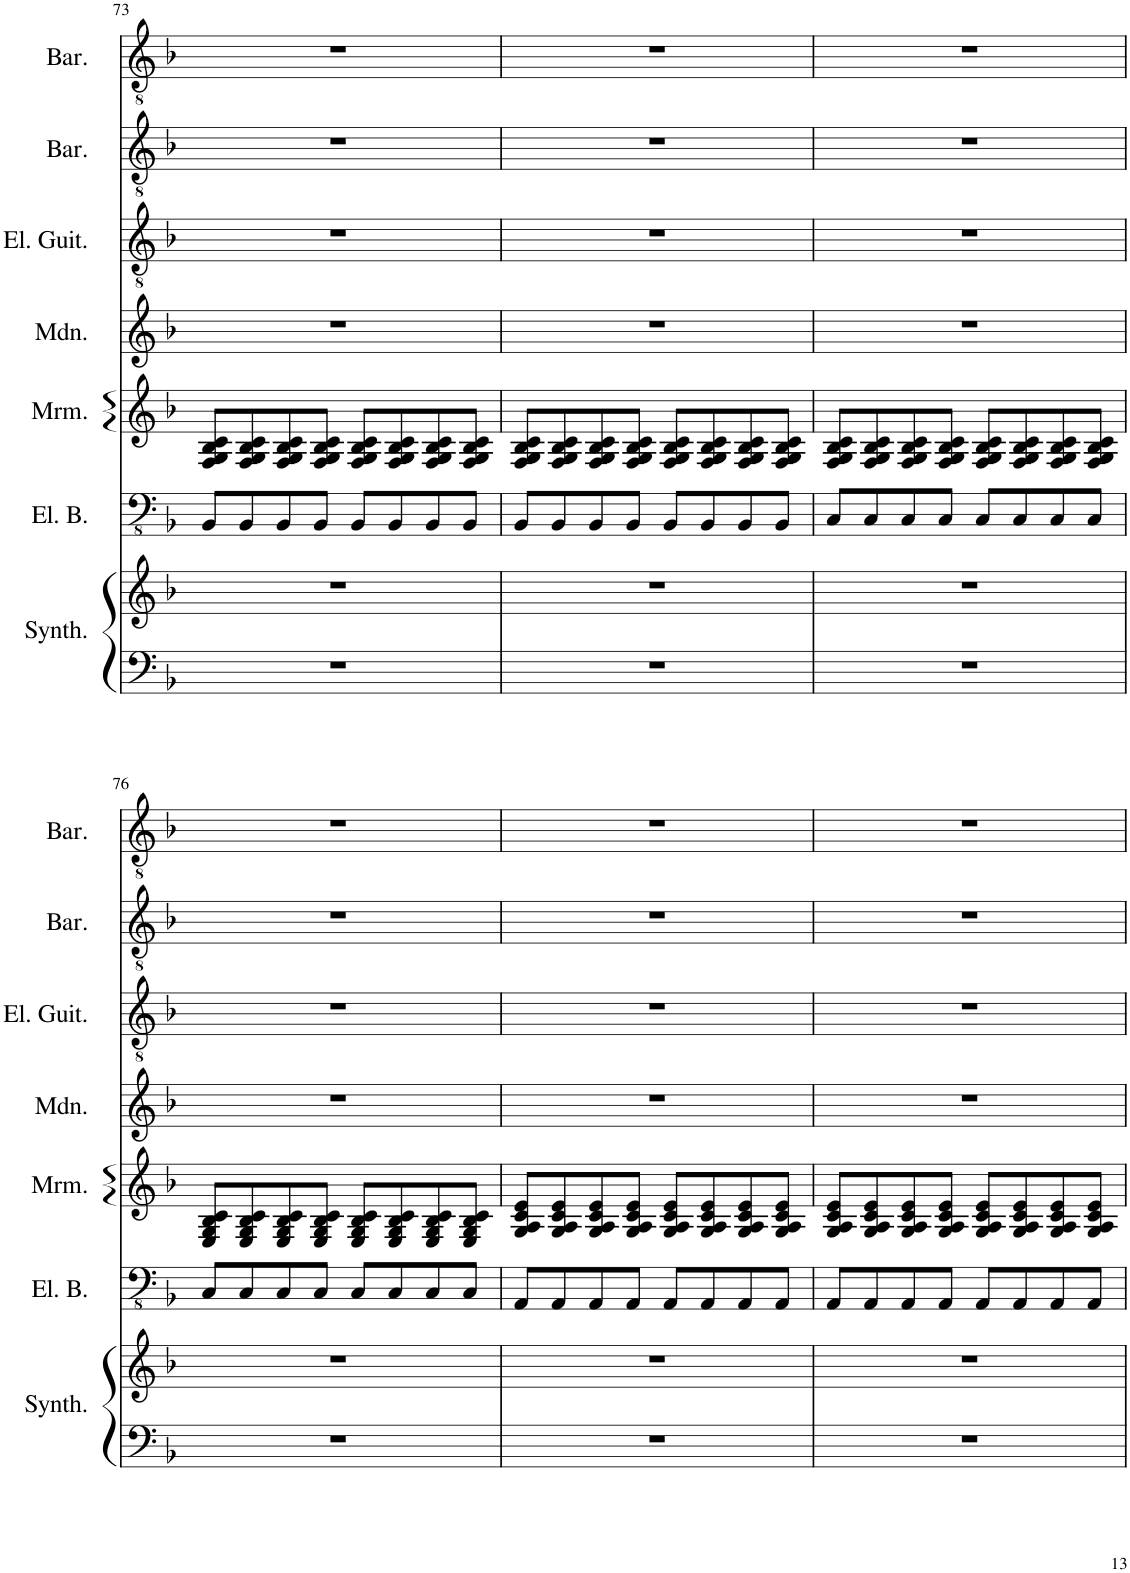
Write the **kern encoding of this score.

**kern	**kern	**kern	**kern	**kern	**kern	**kern	**kern
*part7	*part7	*part6	*part5	*part4	*part3	*part2	*part1
*staff8	*staff7	*staff6	*staff5	*staff4	*staff3	*staff2	*staff1
*I"String Synthesizer	*	*I"Electric Bass	*I"Marimba	*I"Mandolin	*I"Electric Guitar	*I"Baritone	*I"Baritone
*I'Synth.	*	*I'El. B.	*I'Mrm.	*I'Mdn.	*I'El. Guit.	*I'Bar.	*I'Bar.
!!LO:PB:g=z
*clefF4	*clefG2	*clefFv4	*clefG2	*clefG2	*clefGv2	*clefGv2	*clefGv2
*k[b-]	*k[b-]	*k[b-]	*k[b-]	*k[b-]	*k[b-]	*k[b-]	*k[b-]
*M4/4	*M4/4	*M4/4	*M4/4	*M4/4	*M4/4	*M4/4	*M4/4
=73	=73	=73	=73	=73	=73	=73	=73
1r	1r	8BBB-/L	8F/ 8G/ 8B-/ 8c/L	1r	1r	1r	1r
.	.	8BBB-/	8F/ 8G/ 8B-/ 8c/	.	.	.	.
.	.	8BBB-/	8F/ 8G/ 8B-/ 8c/	.	.	.	.
.	.	8BBB-/J	8F/ 8G/ 8B-/ 8c/J	.	.	.	.
.	.	8BBB-/L	8F/ 8G/ 8B-/ 8c/L	.	.	.	.
.	.	8BBB-/	8F/ 8G/ 8B-/ 8c/	.	.	.	.
.	.	8BBB-/	8F/ 8G/ 8B-/ 8c/	.	.	.	.
.	.	8BBB-/J	8F/ 8G/ 8B-/ 8c/J	.	.	.	.
=74	=74	=74	=74	=74	=74	=74	=74
1r	1r	8BBB-/L	8F/ 8G/ 8B-/ 8c/L	1r	1r	1r	1r
.	.	8BBB-/	8F/ 8G/ 8B-/ 8c/	.	.	.	.
.	.	8BBB-/	8F/ 8G/ 8B-/ 8c/	.	.	.	.
.	.	8BBB-/J	8F/ 8G/ 8B-/ 8c/J	.	.	.	.
.	.	8BBB-/L	8F/ 8G/ 8B-/ 8c/L	.	.	.	.
.	.	8BBB-/	8F/ 8G/ 8B-/ 8c/	.	.	.	.
.	.	8BBB-/	8F/ 8G/ 8B-/ 8c/	.	.	.	.
.	.	8BBB-/J	8F/ 8G/ 8B-/ 8c/J	.	.	.	.
=75	=75	=75	=75	=75	=75	=75	=75
1r	1r	8CC/L	8F/ 8G/ 8B-/ 8c/L	1r	1r	1r	1r
.	.	8CC/	8F/ 8G/ 8B-/ 8c/	.	.	.	.
.	.	8CC/	8F/ 8G/ 8B-/ 8c/	.	.	.	.
.	.	8CC/J	8F/ 8G/ 8B-/ 8c/J	.	.	.	.
.	.	8CC/L	8F/ 8G/ 8B-/ 8c/L	.	.	.	.
.	.	8CC/	8F/ 8G/ 8B-/ 8c/	.	.	.	.
.	.	8CC/	8F/ 8G/ 8B-/ 8c/	.	.	.	.
.	.	8CC/J	8F/ 8G/ 8B-/ 8c/J	.	.	.	.
!!LO:LB:g=z
=76	=76	=76	=76	=76	=76	=76	=76
1r	1r	8CC/L	8E/ 8G/ 8B-/ 8c/L	1r	1r	1r	1r
.	.	8CC/	8E/ 8G/ 8B-/ 8c/	.	.	.	.
.	.	8CC/	8E/ 8G/ 8B-/ 8c/	.	.	.	.
.	.	8CC/J	8E/ 8G/ 8B-/ 8c/J	.	.	.	.
.	.	8CC/L	8E/ 8G/ 8B-/ 8c/L	.	.	.	.
.	.	8CC/	8E/ 8G/ 8B-/ 8c/	.	.	.	.
.	.	8CC/	8E/ 8G/ 8B-/ 8c/	.	.	.	.
.	.	8CC/J	8E/ 8G/ 8B-/ 8c/J	.	.	.	.
=77	=77	=77	=77	=77	=77	=77	=77
1r	1r	8AAA/L	8G/ 8A/ 8c/ 8e/L	1r	1r	1r	1r
.	.	8AAA/	8G/ 8A/ 8c/ 8e/	.	.	.	.
.	.	8AAA/	8G/ 8A/ 8c/ 8e/	.	.	.	.
.	.	8AAA/J	8G/ 8A/ 8c/ 8e/J	.	.	.	.
.	.	8AAA/L	8G/ 8A/ 8c/ 8e/L	.	.	.	.
.	.	8AAA/	8G/ 8A/ 8c/ 8e/	.	.	.	.
.	.	8AAA/	8G/ 8A/ 8c/ 8e/	.	.	.	.
.	.	8AAA/J	8G/ 8A/ 8c/ 8e/J	.	.	.	.
=78	=78	=78	=78	=78	=78	=78	=78
1r	1r	8AAA/L	8G/ 8A/ 8c/ 8e/L	1r	1r	1r	1r
.	.	8AAA/	8G/ 8A/ 8c/ 8e/	.	.	.	.
.	.	8AAA/	8G/ 8A/ 8c/ 8e/	.	.	.	.
.	.	8AAA/J	8G/ 8A/ 8c/ 8e/J	.	.	.	.
.	.	8AAA/L	8G/ 8A/ 8c/ 8e/L	.	.	.	.
.	.	8AAA/	8G/ 8A/ 8c/ 8e/	.	.	.	.
.	.	8AAA/	8G/ 8A/ 8c/ 8e/	.	.	.	.
.	.	8AAA/J	8G/ 8A/ 8c/ 8e/J	.	.	.	.
=	=	=	=	=	=	=	=
*-	*-	*-	*-	*-	*-	*-	*-
